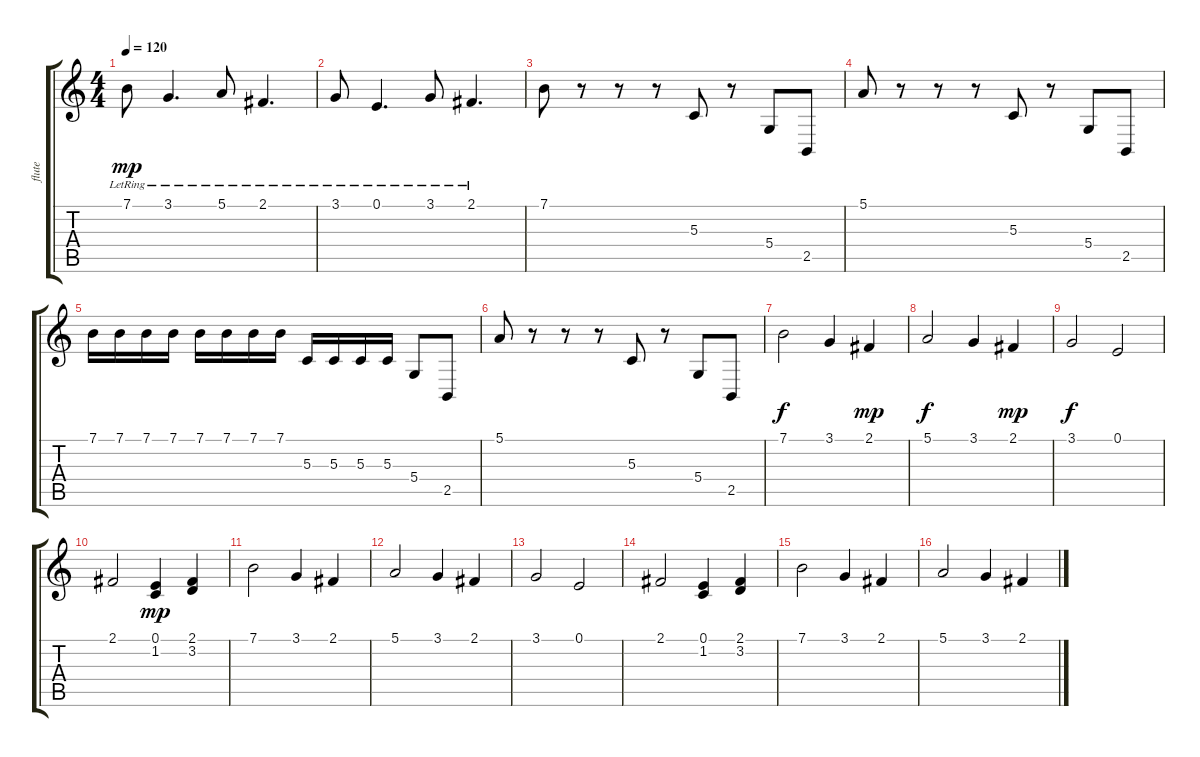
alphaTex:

\track ("flute" "flute") {instrument flute}
\staff {score tabs}
\tuning (E4 B3 G3 D3 A2 E2) {hide}
\ts (4 4)
\tempo 120
\clef g2
\ks c
7.1{lr}.8{dy mp} 3.1{lr}.4{d} 5.1{lr}.8 2.1{lr}.4{d} |
3.1{lr}.8 0.1{lr}.4{d} 3.1{lr}.8 2.1{lr}.4{d} |
7.1.8 r.8 r.8 r.8 5.3.8 r.8 5.4.8 2.5.8 |
5.1.8 r.8 r.8 r.8 5.3.8 r.8 5.4.8 2.5.8 |
7.1.16 7.1.16 7.1.16 7.1.16 7.1.16 7.1.16 7.1.16 7.1.16 5.3.16 5.3.16 5.3.16 5.3.16 5.4.8 2.5.8 |
5.1.8 r.8 r.8 r.8 5.3.8 r.8 5.4.8 2.5.8 |
7.1.2{dy f} 3.1.4 2.1.4{dy mp} |
5.1.2{dy f} 3.1.4 2.1.4{dy mp} |
3.1.2{dy f} 0.1.2 |
2.1.2 (0.1 1.2).4{dy mp} (2.1 3.2).4 |
7.1.2 3.1.4 2.1.4 |
5.1.2 3.1.4 2.1.4 |
3.1.2 0.1.2 |
2.1.2 (0.1 1.2).4 (2.1 3.2).4 |
7.1.2 3.1.4 2.1.4 |
5.1.2 3.1.4 2.1.4
